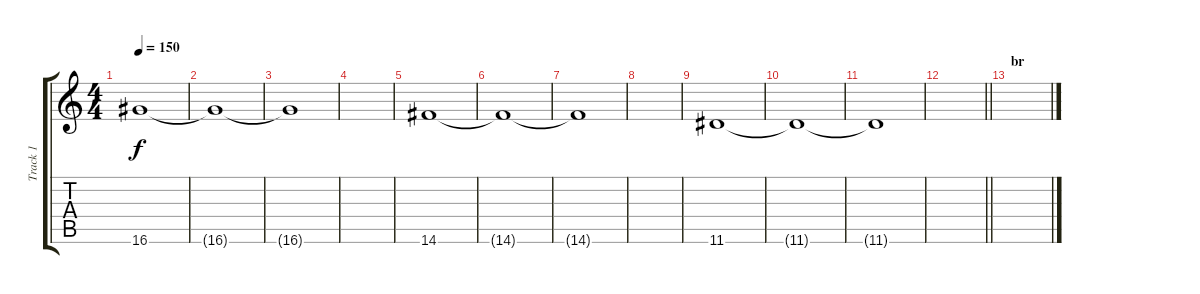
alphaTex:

\track ("Track 1" "Track 1") {instrument overdrivenguitar}
\staff {score tabs}
\tuning (E4 B3 G3 D3 A2 E2) {hide}
\ts (4 4)
\tempo 150
\clef g2
\ks c
16.6.1{dy f volume 0} |
16.6{t}.1 |
16.6{t}.1 |
|
14.6.1{volume 1} |
14.6{t}.1 |
14.6{t}.1 |
|
11.6.1{volume 0} |
11.6{t}.1 |
11.6{t}.1 |
\barLineRight lightlight
|
\section ("" "br")
